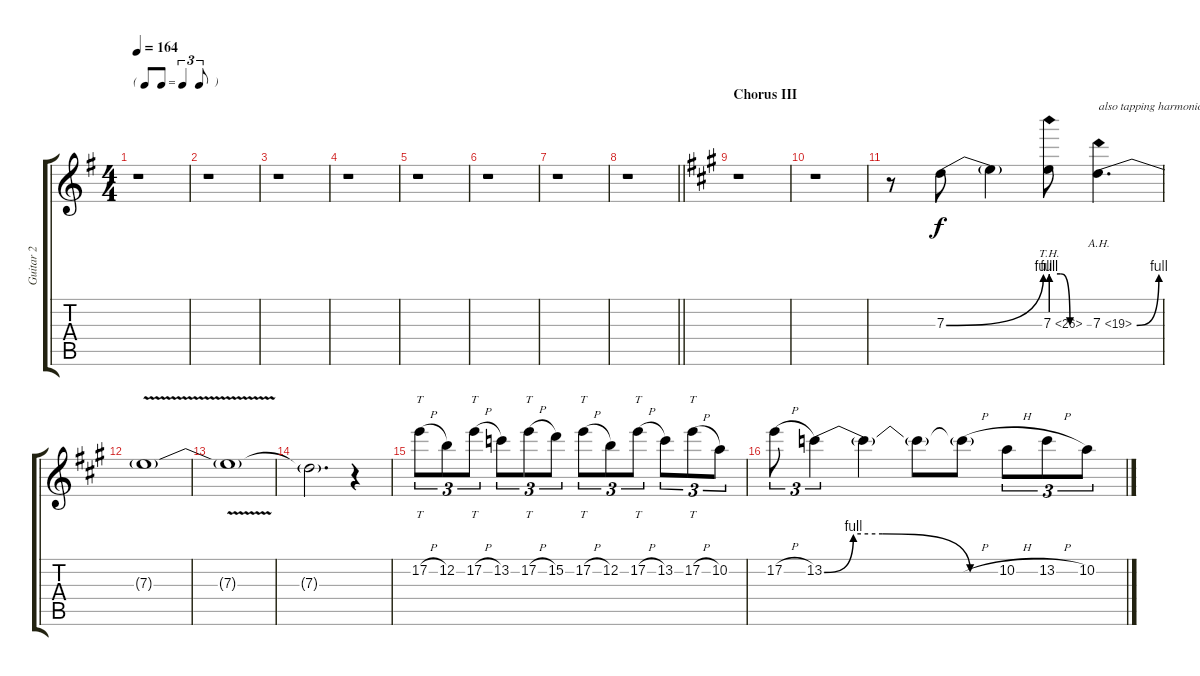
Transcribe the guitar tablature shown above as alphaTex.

\track ("Guitar 2" "Guitar 2") {instrument distortionguitar}
\staff {score tabs}
\tuning (E4 B3 G3 D3 A2 E2) {hide}
\ts (4 4)
\tf triplet8th
\tempo 164
\clef g2
\ks g
r.1{dy f} |
r.1 |
r.1 |
r.1 |
r.1 |
r.1 |
r.1 |
\barLineRight lightlight
r.1 |
\section ("" "Chorus III")
\ks a
r.1 |
r.1 |
r.8 7.3{be (bend 0 0 60 4)}.8 7.3{t}.4 7.3{be (custom 0 4 15 4 30 0 60 0) th 19}.8 7.3{be (bend 0 0 60 4) ah 12}.4{d txt "also tapping harmonic"} |
7.3{v t}.1 |
7.3{t}.1 |
7.3{t}.2{d} r.4 |
17.2{h}.8{tt tu (3 2)} 12.2.8{tu (3 2)} 17.2{h}.8{tt tu (3 2)} 13.2.8{tu (3 2)} 17.2{h}.8{tt tu (3 2)} 15.2.8{tu (3 2)} 17.2{h}.8{tt tu (3 2)} 12.2.8{tu (3 2)} 17.2{h}.8{tt tu (3 2)} 13.2.8{tu (3 2)} 17.2{h}.8{tt tu (3 2)} 10.2.8{tu (3 2)} |
17.2{h}.8{tu (3 2)} 13.2{be (custom 0 0 10 4 20 4 50 0 60 0)}.4{tu (3 2)} 13.2{t}.4 13.2{t}.8 13.2{h t}.8 10.2{h}.8{tu (3 2)} 13.2{h}.8{tu (3 2)} 10.2.8{tu (3 2)}
